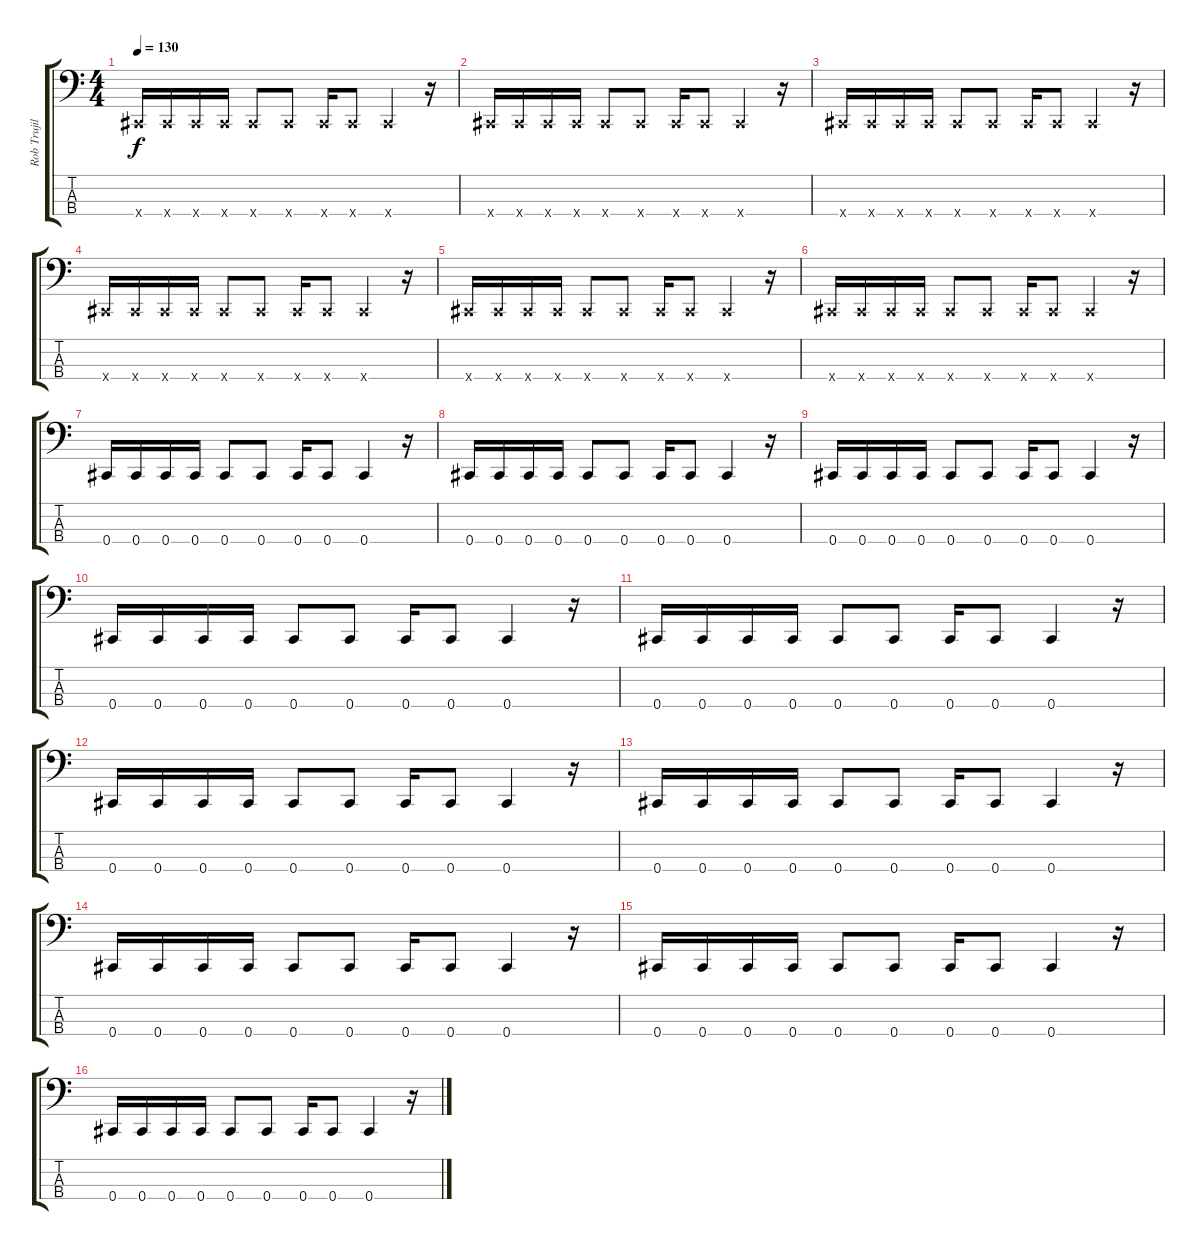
\track ("Rob Trujillo" "Rob Trujil") {instrument electricbassfinger}
\staff {score tabs}
\tuning (E2 B1 Gb1 Db1) {hide}
\ts (4 4)
\tempo 130
\clef f4
\ks c
0.4{x}.16{dy f} 0.4{x}.16 0.4{x}.16 0.4{x}.16 0.4{x}.8 0.4{x}.8 0.4{x}.16 0.4{x}.8 0.4{x}.4 r.16 |
0.4{x}.16 0.4{x}.16 0.4{x}.16 0.4{x}.16 0.4{x}.8 0.4{x}.8 0.4{x}.16 0.4{x}.8 0.4{x}.4 r.16 |
0.4{x}.16 0.4{x}.16 0.4{x}.16 0.4{x}.16 0.4{x}.8 0.4{x}.8 0.4{x}.16 0.4{x}.8 0.4{x}.4 r.16 |
0.4{x}.16 0.4{x}.16 0.4{x}.16 0.4{x}.16 0.4{x}.8 0.4{x}.8 0.4{x}.16 0.4{x}.8 0.4{x}.4 r.16 |
0.4{x}.16 0.4{x}.16 0.4{x}.16 0.4{x}.16 0.4{x}.8 0.4{x}.8 0.4{x}.16 0.4{x}.8 0.4{x}.4 r.16 |
0.4{x}.16 0.4{x}.16 0.4{x}.16 0.4{x}.16 0.4{x}.8 0.4{x}.8 0.4{x}.16 0.4{x}.8 0.4{x}.4 r.16 |
0.4.16 0.4.16 0.4.16 0.4.16 0.4.8 0.4.8 0.4.16 0.4.8 0.4.4 r.16 |
0.4.16 0.4.16 0.4.16 0.4.16 0.4.8 0.4.8 0.4.16 0.4.8 0.4.4 r.16 |
0.4.16 0.4.16 0.4.16 0.4.16 0.4.8 0.4.8 0.4.16 0.4.8 0.4.4 r.16 |
0.4.16 0.4.16 0.4.16 0.4.16 0.4.8 0.4.8 0.4.16 0.4.8 0.4.4 r.16 |
0.4.16 0.4.16 0.4.16 0.4.16 0.4.8 0.4.8 0.4.16 0.4.8 0.4.4 r.16 |
0.4.16 0.4.16 0.4.16 0.4.16 0.4.8 0.4.8 0.4.16 0.4.8 0.4.4 r.16 |
0.4.16 0.4.16 0.4.16 0.4.16 0.4.8 0.4.8 0.4.16 0.4.8 0.4.4 r.16 |
0.4.16 0.4.16 0.4.16 0.4.16 0.4.8 0.4.8 0.4.16 0.4.8 0.4.4 r.16 |
0.4.16 0.4.16 0.4.16 0.4.16 0.4.8 0.4.8 0.4.16 0.4.8 0.4.4 r.16 |
0.4.16 0.4.16 0.4.16 0.4.16 0.4.8 0.4.8 0.4.16 0.4.8 0.4.4 r.16
